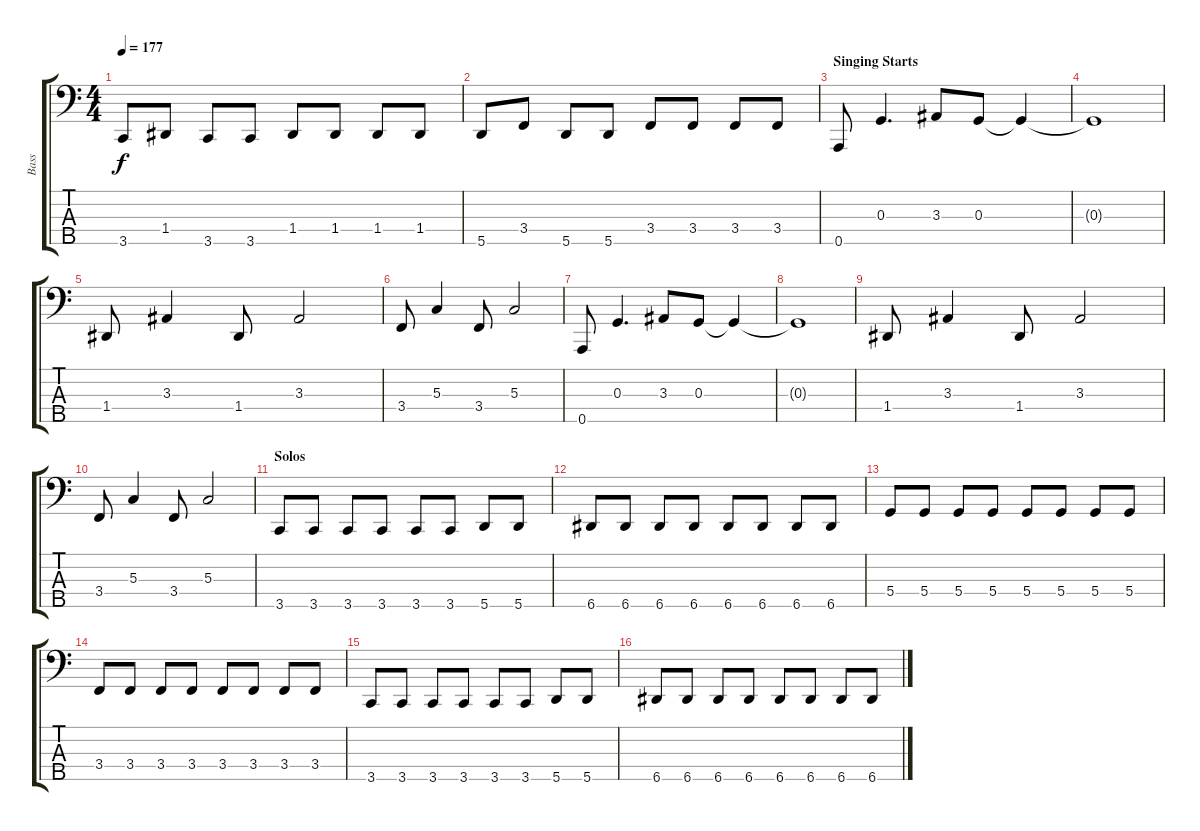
\track ("Bass" "Bass") {instrument electricbasspick}
\staff {score tabs}
\tuning (F2 C2 G1 D1 A0) {hide}
\ts (4 4)
\tempo 177
\clef f4
\ks c
3.5.8{dy f} 1.4.8 3.5.8 3.5.8 1.4.8 1.4.8 1.4.8 1.4.8 |
5.5.8 3.4.8 5.5.8 5.5.8 3.4.8 3.4.8 3.4.8 3.4.8 |
\section ("" "Singing Starts")
0.5.8 0.3.4{d} 3.3.8 0.3.8 0.3{t}.4 |
0.3{t}.1 |
1.4.8 3.3.4 1.4.8 3.3.2 |
3.4.8 5.3.4 3.4.8 5.3.2 |
0.5.8 0.3.4{d} 3.3.8 0.3.8 0.3{t}.4 |
0.3{t}.1 |
1.4.8 3.3.4 1.4.8 3.3.2 |
3.4.8 5.3.4 3.4.8 5.3.2 |
\section ("" "Solos")
3.5.8 3.5.8 3.5.8 3.5.8 3.5.8 3.5.8 5.5.8 5.5.8 |
6.5.8 6.5.8 6.5.8 6.5.8 6.5.8 6.5.8 6.5.8 6.5.8 |
5.4.8 5.4.8 5.4.8 5.4.8 5.4.8 5.4.8 5.4.8 5.4.8 |
3.4.8 3.4.8 3.4.8 3.4.8 3.4.8 3.4.8 3.4.8 3.4.8 |
3.5.8 3.5.8 3.5.8 3.5.8 3.5.8 3.5.8 5.5.8 5.5.8 |
6.5.8 6.5.8 6.5.8 6.5.8 6.5.8 6.5.8 6.5.8 6.5.8
